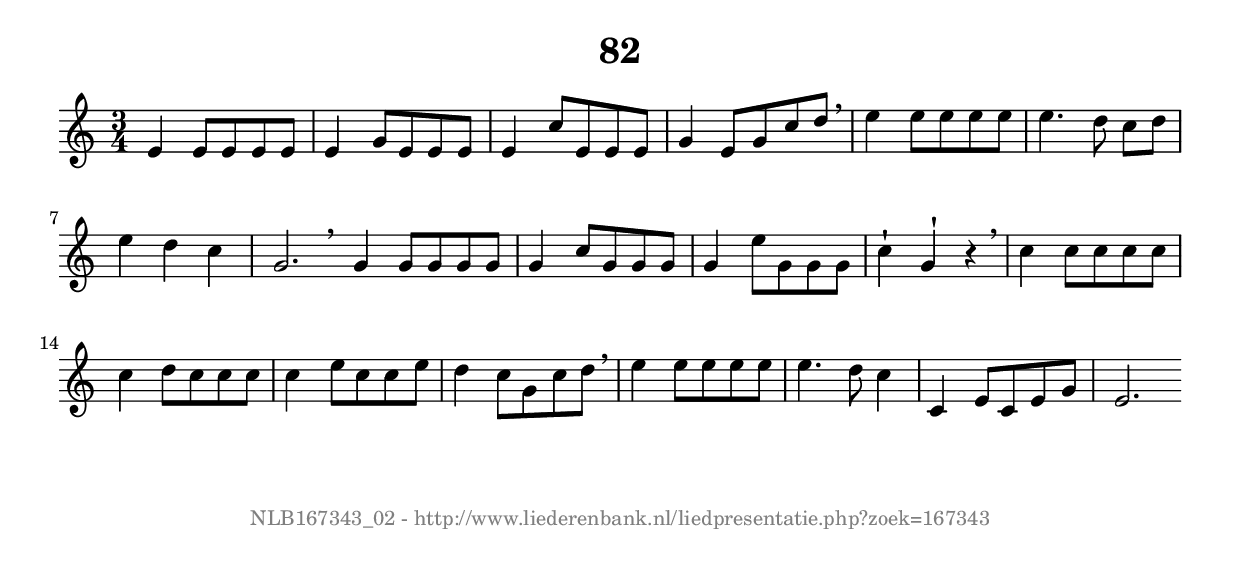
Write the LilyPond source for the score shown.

%
% produced by wce2krn 1.64 (7 June 2014)
%
\version"2.16"
#(append! paper-alist '(("long" . (cons (* 210 mm) (* 2000 mm)))))
#(set-default-paper-size "long")
sb = {\breathe}
mBreak = {\breathe }
bBreak = {\breathe }
x = {\once\override NoteHead #'style = #'cross }
gl=\glissando
itime={\override Staff.TimeSignature #'stencil = ##f }
ficta = {\once\set suggestAccidentals = ##t}
fine = {\once\override Score.RehearsalMark #'self-alignment-X = #1 \mark \markup {\italic{Fine}}}
dc = {\once\override Score.RehearsalMark #'self-alignment-X = #1 \mark \markup {\italic{D.C.}}}
dcf = {\once\override Score.RehearsalMark #'self-alignment-X = #1 \mark \markup {\italic{D.C. al Fine}}}
dcc = {\once\override Score.RehearsalMark #'self-alignment-X = #1 \mark \markup {\italic{D.C. al Coda}}}
ds = {\once\override Score.RehearsalMark #'self-alignment-X = #1 \mark \markup {\italic{D.S.}}}
dsf = {\once\override Score.RehearsalMark #'self-alignment-X = #1 \mark \markup {\italic{D.S. al Fine}}}
dsc = {\once\override Score.RehearsalMark #'self-alignment-X = #1 \mark \markup {\italic{D.S. al Coda}}}
pv = {\set Score.repeatCommands = #'((volta "1"))}
sv = {\set Score.repeatCommands = #'((volta "2"))}
tv = {\set Score.repeatCommands = #'((volta "3"))}
qv = {\set Score.repeatCommands = #'((volta "4"))}
xv = {\set Score.repeatCommands = #'((volta #f))}
\header{ tagline = ""
title = "82"
}
\score {{
\key c \major
\relative g'
{
\set melismaBusyProperties = #'()
\time 3/4
\tempo 4=120
\override Score.MetronomeMark #'transparent = ##t
\override Score.RehearsalMark #'break-visibility = #(vector #t #t #f)
e4 e8 e e e e4 g8 e e e e4 c'8 e, e e g4 e8 g c d \mBreak \bar "|"
e4 e8 e e e e4. d8 c[ d] e4 d c g2. \bar":|:" \bBreak
g4 g8 g g g g4 c8 g g g g4 e'8 g, g g c4^\staccatissimo g^\staccatissimo r \mBreak \bar "|"
c4 c8 c c c c4 d8 c c c c4 e8 c c e d4 c8 g c d \mBreak \bar "|"
e4 e8 e e e e4. d8 c4 c, e8 c e g e2. \bar":|"
 }}
 \midi { }
 \layout {
            indent = 0.0\cm
}
}
\markup { \vspace #0 } \markup { \with-color #grey \fill-line { \center-column { \smaller "NLB167343_02 - http://www.liederenbank.nl/liedpresentatie.php?zoek=167343" } } }
